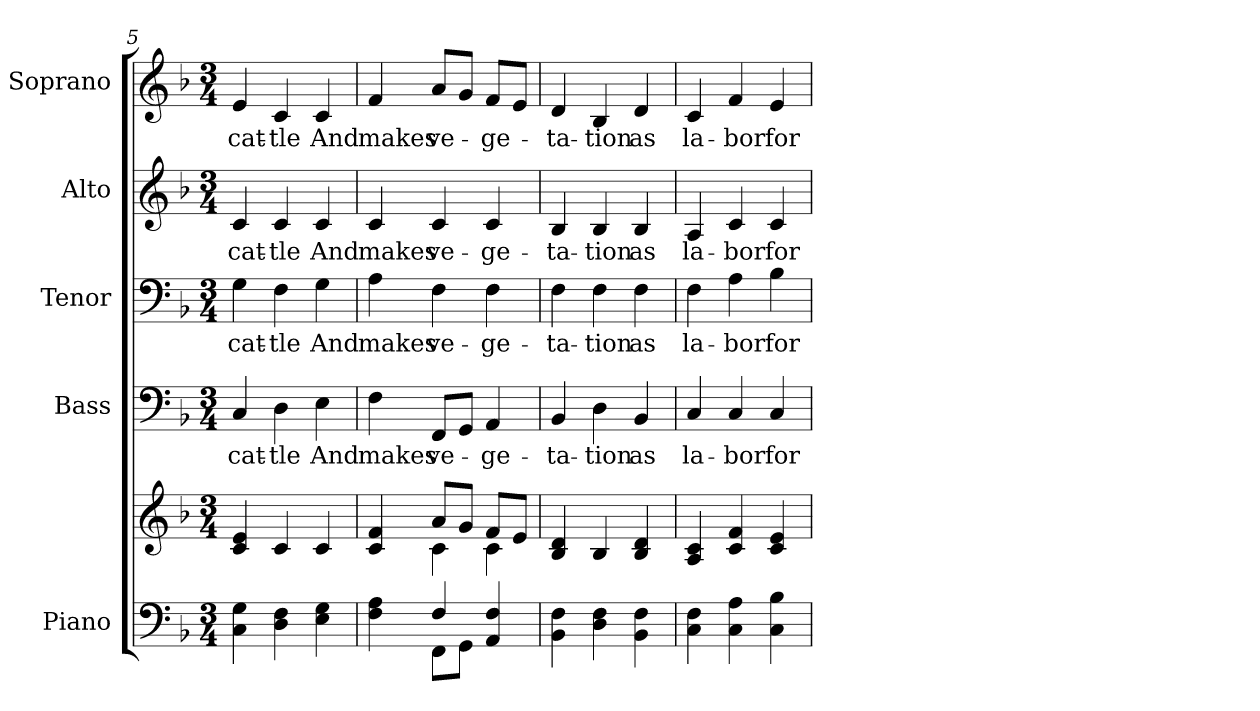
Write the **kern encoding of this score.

**kern	**kern	**kern	**text	**kern	**text	**kern	**text	**kern	**text
*part5	*part5	*part4	*part4	*part3	*part3	*part2	*part2	*part1	*part1
*staff6	*staff5	*staff4	*staff4	*staff3	*staff3	*staff2	*staff2	*staff1	*staff1
*I"Piano	*	*I"Bass	*	*I"Tenor	*	*I"Alto	*	*I"Soprano	*
*I'Pno.	*	*I'B.	*	*I'T.	*	*I'A.	*	*I'S.	*
*clefF4	*clefG2	*clefF4	*	*clefF4	*	*clefG2	*	*clefG2	*
*k[b-]	*k[b-]	*k[b-]	*	*k[b-]	*	*k[b-]	*	*k[b-]	*
*F:	*F:	*F:	*	*F:	*	*F:	*	*F:	*
*M3/4	*M3/4	*M3/4	*	*M3/4	*	*M3/4	*	*M3/4	*
=5	=5	=5	=5	=5	=5	=5	=5	=5	=5
!	!	!	!LO:LY:b:color=#000000	!	!	!	!	!	!
!	!	!	!	!	!LO:LY:b:color=#000000	!	!	!	!
!	!	!	!	!	!	!	!LO:LY:b:color=#000000	!	!
!	!	!	!	!	!	!	!	!	!LO:LY:b:color=#000000
4Ci\ 4Gi	4ci/ 4ei	4Ci/	cat-	4Gi\	cat-	4ci/	cat-	4ei/	cat-
!	!	!	!LO:LY:b:color=#000000	!	!	!	!	!	!
!	!	!	!	!	!LO:LY:b:color=#000000	!	!	!	!
!	!	!	!	!	!	!	!LO:LY:b:color=#000000	!	!
!	!	!	!	!	!	!	!	!	!LO:LY:b:color=#000000
4Di\ 4Fi	4ci/	4Di\	-tle	4Fi\	-tle	4ci/	-tle	4ci/	-tle
!	!	!	!LO:LY:b:color=#000000	!	!	!	!	!	!
!	!	!	!	!	!LO:LY:b:color=#000000	!	!	!	!
!	!	!	!	!	!	!	!LO:LY:b:color=#000000	!	!
!	!	!	!	!	!	!	!	!	!LO:LY:b:color=#000000
4Ei\ 4Gi	4ci/	4Ei\	And	4Gi\	And	4ci/	And	4ci/	And
!!LO:PB:g=z
=6	=6	=6	=6	=6	=6	=6	=6	=6	=6
*^	*^	*	*	*	*	*	*	*	*
!	!	!	!	!	!LO:LY:b:color=#000000	!	!	!	!	!	!
!	!	!	!	!	!	!	!LO:LY:b:color=#000000	!	!	!	!
!	!	!	!	!	!	!	!	!	!LO:LY:b:color=#000000	!	!
!	!	!	!	!	!	!	!	!	!	!	!LO:LY:b:color=#000000
4Fi\ 4Ai	4ryy	4ci/ 4fi	4ryy	4Fi\	makes	4Ai\	makes	4ci/	makes	4fi/	makes
!	!	!	!	!	!LO:LY:b:color=#000000	!	!	!	!	!	!
!	!	!	!	!	!	!	!LO:LY:b:color=#000000	!	!	!	!
!	!	!	!	!	!	!	!	!	!LO:LY:b:color=#000000	!	!
!	!	!	!	!	!	!	!	!	!	!	!LO:LY:b:color=#000000
4Fi/	8FFi\L	8ai/L	4ci\	8FFi/L	ve-	4Fi\	ve-	4ci/	ve-	8ai/L	ve-
.	8GGi\J	8gi/J	.	8GGi/J	.	.	.	.	.	8gi/J	.
!	!	!	!	!	!LO:LY:b:color=#000000	!	!	!	!	!	!
!	!	!	!	!	!	!	!LO:LY:b:color=#000000	!	!	!	!
!	!	!	!	!	!	!	!	!	!LO:LY:b:color=#000000	!	!
!	!	!	!	!	!	!	!	!	!	!	!LO:LY:b:color=#000000
4AAi/ 4Fi	4ryy	8fi/L	4ci\	4AAi/	-ge-	4Fi\	-ge-	4ci/	-ge-	8fi/L	-ge-
.	.	8ei/J	.	.	.	.	.	.	.	8ei/J	.
*v	*v	*	*	*	*	*	*	*	*	*	*
*	*v	*v	*	*	*	*	*	*	*	*
=7	=7	=7	=7	=7	=7	=7	=7	=7	=7
!	!	!	!LO:LY:b:color=#000000	!	!	!	!	!	!
!	!	!	!	!	!LO:LY:b:color=#000000	!	!	!	!
!	!	!	!	!	!	!	!LO:LY:b:color=#000000	!	!
!	!	!	!	!	!	!	!	!	!LO:LY:b:color=#000000
4BB-i\ 4Fi	4B-i/ 4di	4BB-i/	-ta-	4Fi\	-ta-	4B-i/	-ta-	4di/	-ta-
!	!	!	!LO:LY:b:color=#000000	!	!	!	!	!	!
!	!	!	!	!	!LO:LY:b:color=#000000	!	!	!	!
!	!	!	!	!	!	!	!LO:LY:b:color=#000000	!	!
!	!	!	!	!	!	!	!	!	!LO:LY:b:color=#000000
4Di\ 4Fi	4B-i/	4Di\	-tion	4Fi\	-tion	4B-i/	-tion	4B-i/	-tion
!	!	!	!LO:LY:b:color=#000000	!	!	!	!	!	!
!	!	!	!	!	!LO:LY:b:color=#000000	!	!	!	!
!	!	!	!	!	!	!	!LO:LY:b:color=#000000	!	!
!	!	!	!	!	!	!	!	!	!LO:LY:b:color=#000000
4BB-i\ 4Fi	4B-i/ 4di	4BB-i/	as	4Fi\	as	4B-i/	as	4di/	as
=8	=8	=8	=8	=8	=8	=8	=8	=8	=8
!	!	!	!LO:LY:b:color=#000000	!	!	!	!	!	!
!	!	!	!	!	!LO:LY:b:color=#000000	!	!	!	!
!	!	!	!	!	!	!	!LO:LY:b:color=#000000	!	!
!	!	!	!	!	!	!	!	!	!LO:LY:b:color=#000000
4Ci\ 4Fi	4Ai/ 4ci	4Ci/	la-	4Fi\	la-	4Ai/	la-	4ci/	la-
!	!	!	!LO:LY:b:color=#000000	!	!	!	!	!	!
!	!	!	!	!	!LO:LY:b:color=#000000	!	!	!	!
!	!	!	!	!	!	!	!LO:LY:b:color=#000000	!	!
!	!	!	!	!	!	!	!	!	!LO:LY:b:color=#000000
4Ci\ 4Ai	4ci/ 4fi	4Ci/	-bor	4Ai\	-bor	4ci/	-bor	4fi/	-bor
!	!	!	!LO:LY:b:color=#000000	!	!	!	!	!	!
!	!	!	!	!	!LO:LY:b:color=#000000	!	!	!	!
!	!	!	!	!	!	!	!LO:LY:b:color=#000000	!	!
!	!	!	!	!	!	!	!	!	!LO:LY:b:color=#000000
4Ci\ 4B-i	4ci/ 4ei	4Ci/	for	4B-i\	for	4ci/	for	4ei/	for
=	=	=	=	=	=	=	=	=	=
*-	*-	*-	*-	*-	*-	*-	*-	*-	*-
